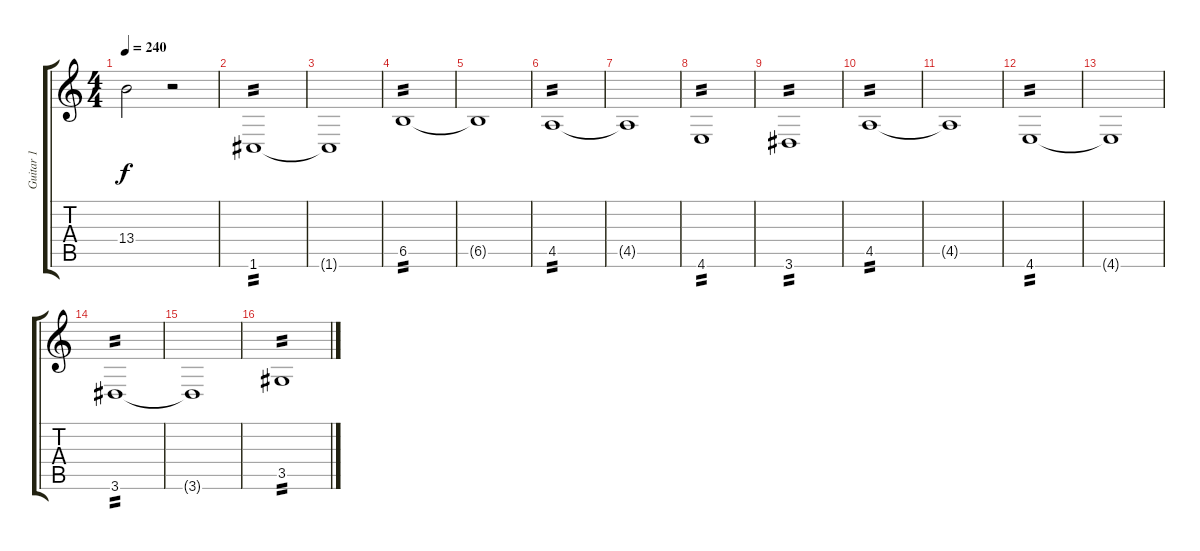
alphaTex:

\track ("Guitar 1" "Guitar 1") {instrument distortionguitar}
\staff {score tabs}
\tuning (C4 G3 Eb3 Bb2 F2 C2) {hide}
\ts (4 4)
\tempo 240
\clef g2
\ks c
13.4{t}.2{dy f} r.2 |
1.6.1{tp 2} |
1.6{t}.1 |
6.5.1{tp 2} |
6.5{t}.1 |
4.5.1{tp 2} |
4.5{t}.1 |
4.6.1{tp 2} |
3.6.1{tp 2} |
4.5.1{tp 2} |
4.5{t}.1 |
4.6.1{tp 2} |
4.6{t}.1 |
3.6.1{tp 2} |
3.6{t}.1 |
3.5.1{tp 2}
